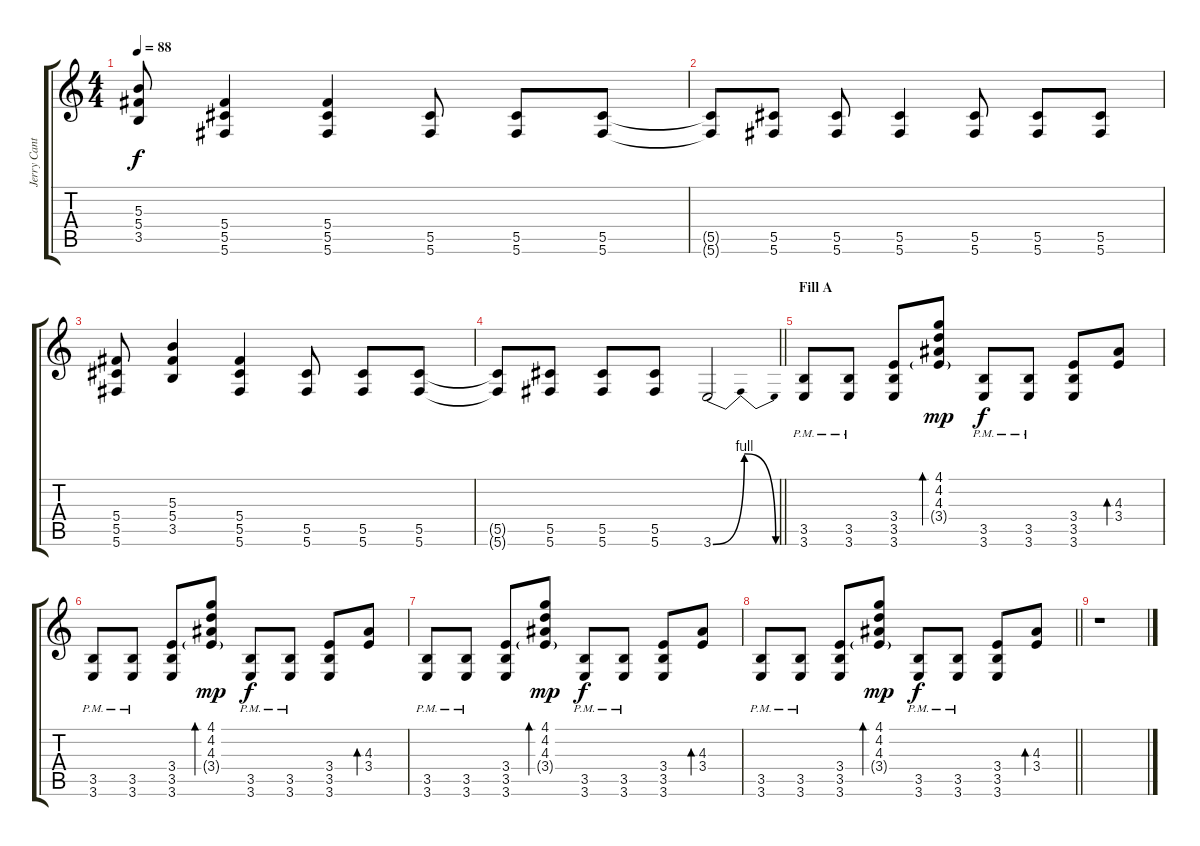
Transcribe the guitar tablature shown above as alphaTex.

\track ("Jerry Cantrell I (Left)" "Jerry Cant") {instrument distortionguitar}
\staff {score tabs}
\tuning (Eb4 Bb3 Gb3 Db3 Ab2 Db2) {hide}
\ts (4 4)
\tempo 88
\clef g2
\ks c
(5.3 5.4 3.5).8{dy f} (5.4 5.5 5.6).4 (5.4 5.5 5.6).4 (5.5 5.6).8 (5.5 5.6).8 (5.5 5.6).8 |
(5.5{t} 5.6{t}).8 (5.5 5.6).8 (5.5 5.6).8 (5.5 5.6).4 (5.5 5.6).8 (5.5 5.6).8 (5.5 5.6).8 |
(5.4 5.5 5.6).8 (5.3 5.4 3.5).4 (5.4 5.5 5.6).4 (5.5 5.6).8 (5.5 5.6).8 (5.5 5.6).8 |
\barLineRight lightlight
(5.5{t} 5.6{t}).8 (5.5 5.6).8 (5.5 5.6).8 (5.5 5.6).8 3.6{be (bendrelease 0 0 15 4 45 4 60 0)}.2 |
\section ("" "Fill A")
(3.5{pm} 3.6{pm}).8 (3.5{pm} 3.6{pm}).8 (3.4 3.5 3.6).8 (4.1 4.2 4.3 3.4{g}).8{bd 30 dy mp} (3.5{pm} 3.6{pm}).8{dy f} (3.5{pm} 3.6{pm}).8 (3.4 3.5 3.6).8 (4.3 3.4).8{bd 30} |
(3.5{pm} 3.6{pm}).8 (3.5{pm} 3.6{pm}).8 (3.4 3.5 3.6).8 (4.1 4.2 4.3 3.4{g}).8{bd 30 dy mp} (3.5{pm} 3.6{pm}).8{dy f} (3.5{pm} 3.6{pm}).8 (3.4 3.5 3.6).8 (4.3 3.4).8{bd 30} |
(3.5{pm} 3.6{pm}).8 (3.5{pm} 3.6{pm}).8 (3.4 3.5 3.6).8 (4.1 4.2 4.3 3.4{g}).8{bd 30 dy mp} (3.5{pm} 3.6{pm}).8{dy f} (3.5{pm} 3.6{pm}).8 (3.4 3.5 3.6).8 (4.3 3.4).8{bd 30} |
\barLineRight lightlight
(3.5{pm} 3.6{pm}).8 (3.5{pm} 3.6{pm}).8 (3.4 3.5 3.6).8 (4.1 4.2 4.3 3.4{g}).8{bd 30 dy mp} (3.5{pm} 3.6{pm}).8{dy f} (3.5{pm} 3.6{pm}).8 (3.4 3.5 3.6).8 (4.3 3.4).8{bd 30} |
r.1
